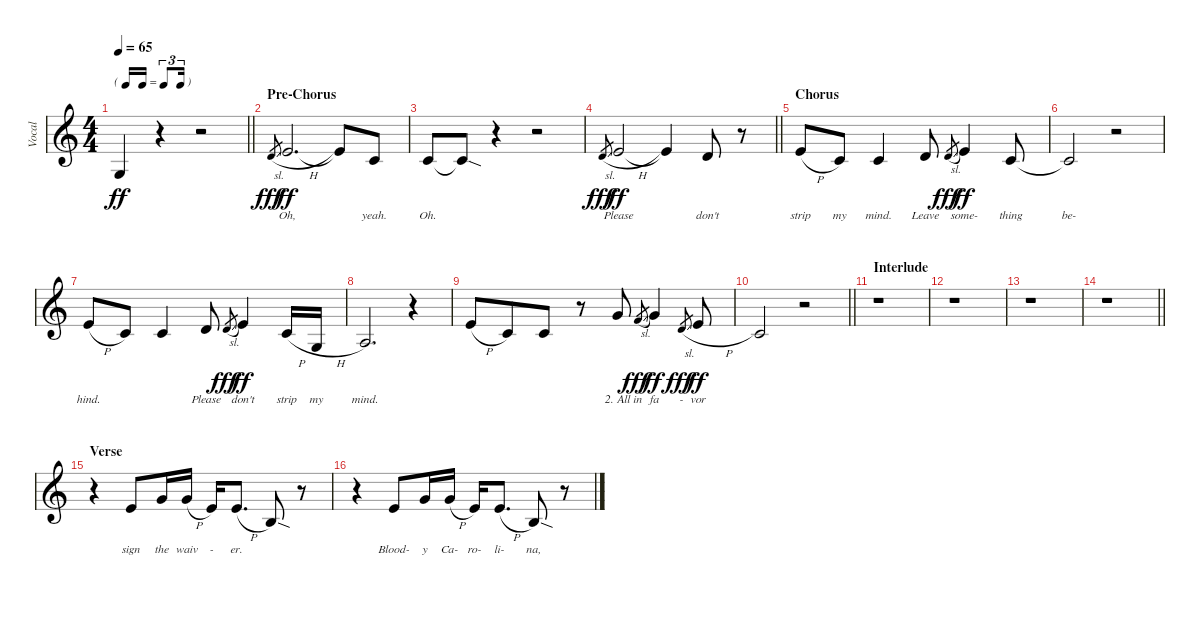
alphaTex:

\track ("Vocal" "Vocal") {instrument lead6voice}
\staff {score}
\tuning (E4 B3 G3 D3 A2 E2) {hide}
\ts (4 4)
\tf triplet16th
\tempo 65
\clef g2
\barLineRight lightlight
\ks aminor
0.3{t}.4{lyrics (0 " ") lyrics (1 "") lyrics (2 "") lyrics (3 "") lyrics (4 "") dy ff} r.4 r.2 |
\section ("" "Pre-Chorus")
3.2{sl}.8{lyrics (0 "") lyrics (1 "") lyrics (2 "") lyrics (3 "") lyrics (4 "") gr dy fff} 5.2{h}.2{d lyrics (0 "Oh,") lyrics (1 "") lyrics (2 "") lyrics (3 "") lyrics (4 "") dy ff} 5.2{t}.8{lyrics (0 " ") lyrics (1 "") lyrics (2 "") lyrics (3 "") lyrics (4 "")} 1.2.8{lyrics (0 "yeah.") lyrics (1 "") lyrics (2 "") lyrics (3 "") lyrics (4 "")} |
1.2.8{lyrics (0 "Oh.") lyrics (1 "") lyrics (2 "") lyrics (3 "") lyrics (4 "")} 1.2{sod t}.8{lyrics (0 " ") lyrics (1 "") lyrics (2 "") lyrics (3 "") lyrics (4 "")} r.4 r.2 |
\barLineRight lightlight
3.2{sl}.8{lyrics (0 "") lyrics (1 "") lyrics (2 "") lyrics (3 "") lyrics (4 "") gr dy fff} 5.2{h}.2{lyrics (0 "Please") lyrics (1 "") lyrics (2 "") lyrics (3 "") lyrics (4 "") dy ff} 5.2{t}.4{lyrics (0 " ") lyrics (1 "") lyrics (2 "") lyrics (3 "") lyrics (4 "")} 3.2.8{lyrics (0 "don't") lyrics (1 "") lyrics (2 "") lyrics (3 "") lyrics (4 "")} r.8 |
\section ("" "Chorus")
5.2{h}.8{lyrics (0 "strip") lyrics (1 "") lyrics (2 "") lyrics (3 "") lyrics (4 "")} 1.2.8{lyrics (0 "my") lyrics (1 "") lyrics (2 "") lyrics (3 "") lyrics (4 "")} 1.2.4{lyrics (0 "mind.") lyrics (1 "") lyrics (2 "") lyrics (3 "") lyrics (4 "")} 3.2.8{lyrics (0 "Leave") lyrics (1 "") lyrics (2 "") lyrics (3 "") lyrics (4 "")} 3.2{sl}.8{lyrics (0 " ") lyrics (1 "") lyrics (2 "") lyrics (3 "") lyrics (4 "") gr dy fff} 5.2.4{lyrics (0 "some-") lyrics (1 "") lyrics (2 "") lyrics (3 "") lyrics (4 "") dy ff} 1.2.8{lyrics (0 "thing") lyrics (1 "") lyrics (2 "") lyrics (3 "") lyrics (4 "")} |
1.2{t}.2{lyrics (0 "be-") lyrics (1 "") lyrics (2 "") lyrics (3 "") lyrics (4 "")} r.2 |
5.2{h}.8{lyrics (0 "hind.") lyrics (1 "") lyrics (2 "") lyrics (3 "") lyrics (4 "")} 1.2.8{lyrics (0 " ") lyrics (1 "") lyrics (2 "") lyrics (3 "") lyrics (4 "")} 1.2.4{lyrics (0 " ") lyrics (1 "") lyrics (2 "") lyrics (3 "") lyrics (4 "")} 3.2.8{lyrics (0 "Please") lyrics (1 "") lyrics (2 "") lyrics (3 "") lyrics (4 "")} 3.2{sl}.8{lyrics (0 " ") lyrics (1 "") lyrics (2 "") lyrics (3 "") lyrics (4 "") gr dy fff} 5.2.4{lyrics (0 "don't") lyrics (1 "") lyrics (2 "") lyrics (3 "") lyrics (4 "") dy ff} 5.3{h}.16{lyrics (0 "strip") lyrics (1 "") lyrics (2 "") lyrics (3 "") lyrics (4 "") beam Up} 0.3{h}.16{lyrics (0 "my") lyrics (1 "") lyrics (2 "") lyrics (3 "") lyrics (4 "") beam Up} |
2.3.2{d lyrics (0 "mind.") lyrics (1 "") lyrics (2 "") lyrics (3 "") lyrics (4 "")} r.4 |
9.3{h}.8{lyrics (0 " ") lyrics (1 "") lyrics (2 "") lyrics (3 "") lyrics (4 "")} 5.3.8{lyrics (0 "") lyrics (1 "") lyrics (2 "") lyrics (3 "") lyrics (4 "") beam merge} 5.3.8{lyrics (0 "") lyrics (1 "") lyrics (2 "") lyrics (3 "") lyrics (4 "")} r.8 8.2.8{lyrics (0 "2. All") lyrics (1 "") lyrics (2 "") lyrics (3 "") lyrics (4 "")} 6.2{sl}.8{lyrics (0 "in") lyrics (1 "") lyrics (2 "") lyrics (3 "") lyrics (4 "") gr dy fff} 8.2.4{lyrics (0 "fa") lyrics (1 "") lyrics (2 "") lyrics (3 "") lyrics (4 "") dy ff} 7.3{sl}.8{lyrics (0 "-") lyrics (1 "") lyrics (2 "") lyrics (3 "") lyrics (4 "") gr dy fff} 9.3{h}.8{lyrics (0 "vor") lyrics (1 "") lyrics (2 "") lyrics (3 "") lyrics (4 "") dy ff} |
\barLineRight lightlight
5.3.2{lyrics (0 " ") lyrics (1 "") lyrics (2 "") lyrics (3 "") lyrics (4 "")} r.2 |
\section ("" "Interlude")
r.1 |
r.1 |
r.1 |
\barLineRight lightlight
r.1 |
\section ("" "Verse")
r.4 0.1.8{lyrics (0 "sign") lyrics (1 "") lyrics (2 "") lyrics (3 "") lyrics (4 "")} 3.1.16{lyrics (0 "the") lyrics (1 "") lyrics (2 "") lyrics (3 "") lyrics (4 "")} 3.1{h}.16{lyrics (0 "waiv") lyrics (1 "") lyrics (2 "") lyrics (3 "") lyrics (4 "")} 0.1.16{lyrics (0 "-") lyrics (1 "") lyrics (2 "") lyrics (3 "") lyrics (4 "")} 5.2{h}.8{d lyrics (0 "er.") lyrics (1 "") lyrics (2 "") lyrics (3 "") lyrics (4 "")} 0.2{sod}.8{lyrics (0 " ") lyrics (1 "") lyrics (2 "") lyrics (3 "") lyrics (4 "")} r.8 |
r.4 0.1.8{lyrics (0 "Blood-") lyrics (1 "") lyrics (2 "") lyrics (3 "") lyrics (4 "")} 3.1.16{lyrics (0 "y") lyrics (1 "") lyrics (2 "") lyrics (3 "") lyrics (4 "")} 3.1{h}.16{lyrics (0 "Ca-") lyrics (1 "") lyrics (2 "") lyrics (3 "") lyrics (4 "")} 0.1.16{lyrics (0 "ro-") lyrics (1 "") lyrics (2 "") lyrics (3 "") lyrics (4 "")} 5.2{h}.8{d lyrics (0 "li-") lyrics (1 "") lyrics (2 "") lyrics (3 "") lyrics (4 "")} 0.2{sod}.8{lyrics (0 "na,") lyrics (1 "") lyrics (2 "") lyrics (3 "") lyrics (4 "")} r.8
